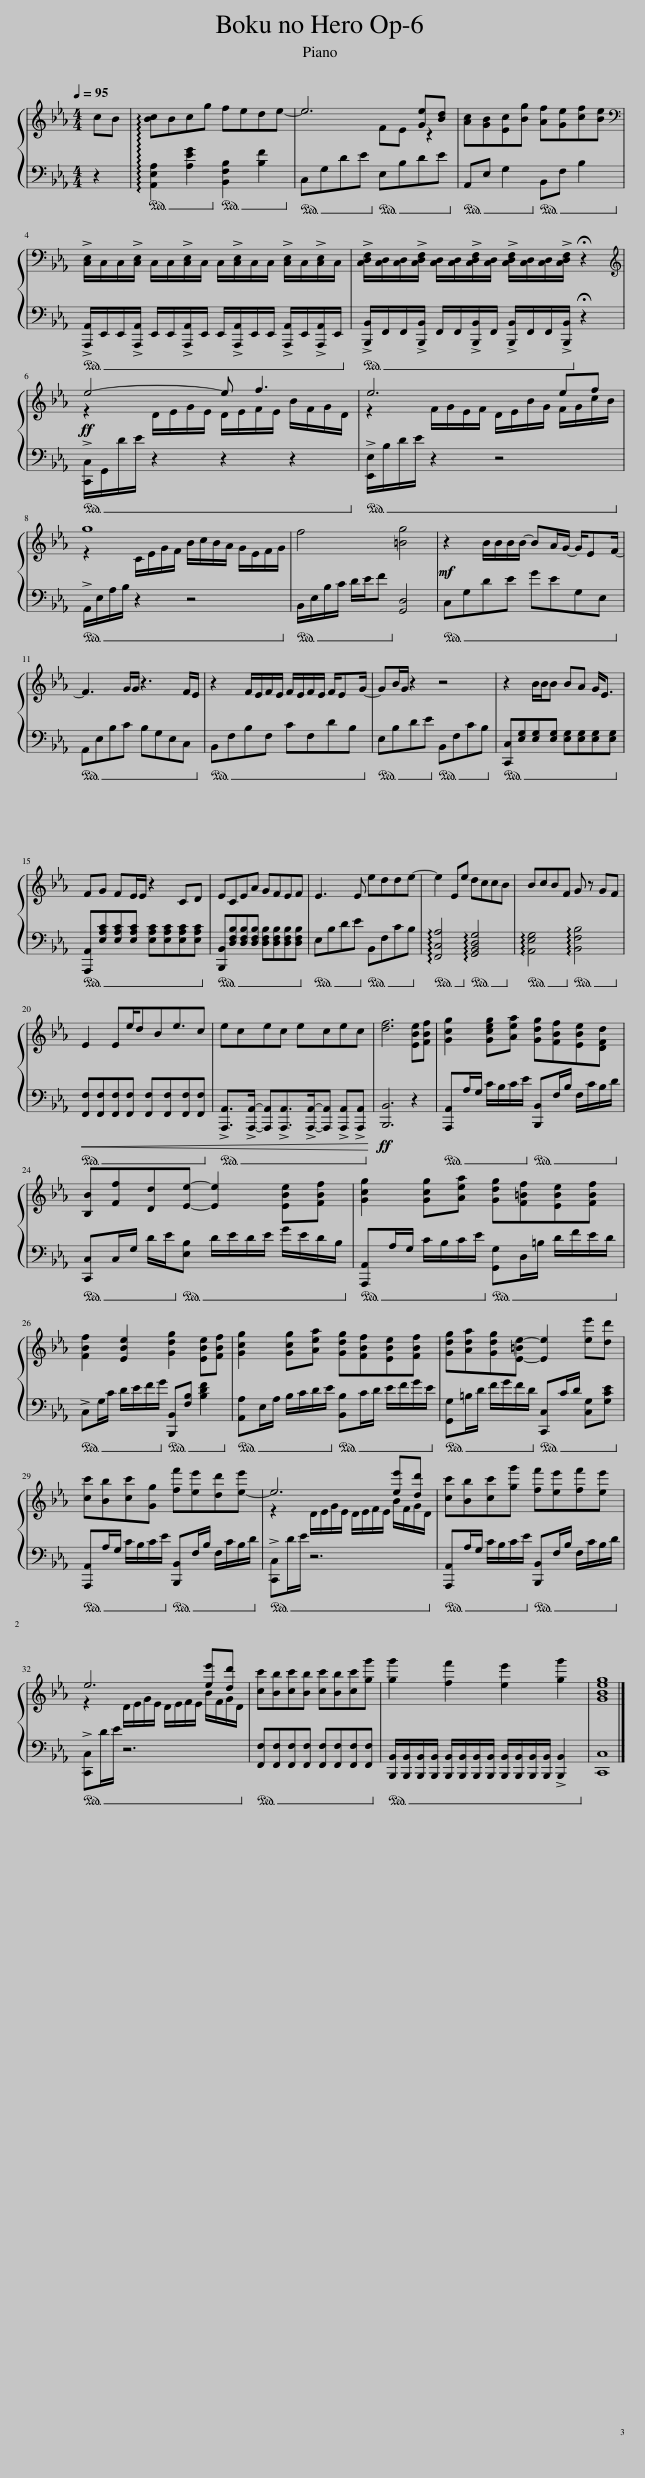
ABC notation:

X:1
%%score { ( 1 3 ) | 2 }
L:1/8
Q:1/4=95
M:4/4
I:linebreak $
K:Eb
V:1 treble
V:3 treble
V:2 bass
V:1
 cB | !arpeggio![Bc]Bcg fede- | e6 [Ge][Bd] | [Ac][GB][Ec][Bg] [Af][Ge][cf][Be] |$[K:bass] !>![C,E,]/C,/C,/!>![C,E,]/ C,/C,/!>![C,E,]/C,/ C,/!>![C,E,]/C,/C,/ !>![C,E,]/C,/!>![C,E,]/C,/ | %5
 !>![C,D,F,]/[C,D,]/[C,D,]/!>![C,D,F,]/ [C,D,]/[C,D,]/!>![C,D,F,]/[C,D,]/ !>![C,D,F,]/[C,D,]/[C,D,]/!>![C,D,F,]/ !fermata!z2 |$[K:treble]!ff! e4- e f3 | e6 ef |$ g8 | f4 [=Bg]4 | %10
!mf! z2 B/B/B/B/- BA/G/- G/EF/- |$ F3 G/G/ z3 F/E/ | z2 F/E/F/E/ F/E/F/E/ F/EG/- | GB/G/ z2 z4 | z2 B/B/B BA G<E |$ %15
 FG FE/E/ z2 CD | ECEA GFEF | E3 E edde- | e2 Ee dccB | BcBF G z GF |$ %20
 E2 Ee/dBe3/2c | ecec ecec | [df]6 [EBe][FBf] | [Gcg]2 [Gceg][Aea] [Gdg][FBf][EBe][DFd] |$ [B,B][Ff][Dd][Ee]- [Ee]2 [EBe][FBf] | %25
 [Gcg]2 [Gcg][Aea] [Gdg][F=Bf][EBe][FBf] |$ [FBf]2 [EBe]2 [Gdg]2 [EBe][FBf] | [Gcg]2 [Gcg][Aea] [Gdg][FBf][EBe][FBf] | [Gdg][Ada][Gdg][E-=Be-] [Ee]2 [ee'][dd'] |$ [cc'][Bb][cc'][Gg] [ff'][ee'][dd'][e-e'] | %30
 e6 [ee'][dd'] | [cc'][Bb][cc'][gg'] [ff'][ee'][ff'][ee'] |$ e6 [ee'][dd'] | [cc'][Bb][cc'][Bb] [cc'][Bb][cc'][gg'] | [gg']2 [ff']2 [ee']2 [gg']2 | %35
 [GBeg]8 |] %36
V:2
 z2 |!ped! [A,,E,A,]2 [A,EG]2!ped-up!!ped! [B,,F,B,]2 [B,F]2!ped-up! |!ped! C,G,DE!ped-up!!ped! E,B,DE!ped-up! |!ped! A,,E, G,2!ped-up!!ped! B,,F, B,2!ped-up! |$!ped! !>![A,,,A,,]/E,,/E,,/!>![A,,,A,,]/ E,,/E,,/!>![A,,,A,,]/E,,/ E,,/!>![A,,,A,,]/E,,/E,,/ !>![A,,,A,,]/E,,/!>![A,,,A,,]/E,,/!ped-up! | %5
!ped! !>![B,,,B,,]/F,,/F,,/!>![B,,,B,,]/ F,,/F,,/!>![B,,,B,,]/F,,/ !>![B,,,B,,]/F,,/F,,/!>![B,,,B,,]/!ped-up! !fermata!z2 |$!ped! !>![C,,C,]/G,,/D/E/ z2 z2 z2!ped-up! |!ped! !>![E,,E,]/B,/D/E/ z2 z4!ped-up! |$!ped! !>!A,,/E,/A,/B,/ z2 z4!ped-up! |!ped! B,,/E,/B,/C/ D/E/F!ped-up! [G,,D,]4 | %10
!ped! C,G,DE GEG,E,!ped-up! |$!ped! A,,E,B,C B,G,E,C,!ped-up! |!ped! B,,F,B,F, CF,DB,!ped-up! |!ped! E,B,DE!ped-up!!ped! B,,F,CB,!ped-up! |!ped! [C,,C,][E,G,][E,G,][E,G,] [E,G,][E,G,][E,G,][E,G,]!ped-up! |$ %15
!ped! [A,,,A,,][E,A,C][E,A,C][E,A,C] [E,A,C][E,A,C][E,A,C][E,A,C]!ped-up! |!ped! [B,,,B,,][D,F,B,][D,F,B,][D,F,B,] [D,F,B,][D,F,B,][D,F,B,][D,F,B,]!ped-up! |!ped! E,B,DE!ped-up!!ped! B,,F,CB,!ped-up! |!ped! !arpeggio![F,,C,A,]4!ped-up!!ped! !arpeggio![G,,B,,D,G,]4!ped-up! |!ped! !arpeggio![A,,E,G,]4!ped-up!!ped! !arpeggio![B,,F,B,]4!ped-up! |$ %20
!ped!!<(! [F,,F,][F,,F,][F,,F,][F,,F,] [F,,F,][F,,F,][F,,F,][F,,F,]!ped-up! |!ped! !>![A,,,A,,]>!>![A,,,A,,]- [A,,,A,,]!>![A,,,A,,]>!>![A,,,A,,]-[A,,,A,,] !>![A,,,A,,]!>![A,,,A,,]!<)!!ped-up! |!ff! [B,,,B,,]6 z2 |!ped! [A,,,A,,]A,/G,/ C/B,/C/E/!ped-up!!ped! [B,,,B,,]F,/B,/ F,/C/B,/D/!ped-up! |$!ped! [C,,C,]C,/G,/ D/E/!ped-up!!ped![E,B,] D/E/D/E/ G/E/D/B,/!ped-up! | %25
!ped! [A,,,A,,]A,/G,/ C/B,/C/E/!ped-up!!ped! [G,,G,]D,/=B,/ D/F/E/D/!ped-up! |$!ped! !>!C,G,/C/ D/E/F/G/!ped-up!!ped! [B,,,B,,][F,B,] [B,DF]2!ped-up! |!ped! [A,,A,]E,/A,/ B,/C/D/E/!ped-up!!ped! [B,,B,]C/D/ E/F/G/E/!ped-up! |!ped! [G,,G,]=B,/D/ F/G/F/D/!ped-up!!ped! [C,,C,]C/D/ [C,G,][G,CE]!ped-up! |$!ped! [A,,,A,,]A,/G,/ C/B,/C/E/!ped-up!!ped! [B,,,B,,]F,/B,/ F,/C/B,/D/!ped-up! | %30
!ped! !>![C,,C,]D/E/ z6!ped-up! |!ped! [A,,,A,,]A,/G,/ C/B,/C/E/!ped-up!!ped! [B,,,B,,]F,/B,/ F,/C/B,/D/!ped-up! |$!ped! !>![C,,C,]D/E/ z6!ped-up! |!ped! [F,,F,][F,,F,][F,,F,][F,,F,] [F,,F,][F,,F,][F,,F,][F,,F,]!ped-up! |!ped! [B,,,B,,]/[B,,,B,,]/[B,,,B,,]/[B,,,B,,]/ [B,,,B,,]/[B,,,B,,]/[B,,,B,,]/[B,,,B,,]/ [B,,,B,,]/[B,,,B,,]/[B,,,B,,]/[B,,,B,,]/ !>![B,,,B,,]2!ped-up! | %35
 [C,,C,]8 |] %36
V:3
 x2 | x8 | x4 FE z2 | x8 |$[K:bass] x8 | %5
 x8 |$[K:treble] z2 D/E/G/E/ D/E/F/E/ B/F/G/D/ | z2 F/G/E/F/ D/E/B/G/ F/G/c/B/ |$ z2 C/E/G/F/ B/c/B/A/ G/E/F/G/ | x8 | %10
 x8 |$ x8 | x8 | x8 | x8 |$ %15
 x8 | x8 | x8 | x8 | x8 |$ %20
 x8 | x8 | x8 | x8 |$ x8 | %25
 x8 |$ x8 | x8 | x8 |$ x8 | %30
 z2 D/E/G/E/ D/E/F/E/ B/F/G/D/ | x8 |$ z2 D/E/G/E/ D/E/F/E/ B/F/G/D/ | x8 | x8 | %35
 x8 |] %36
